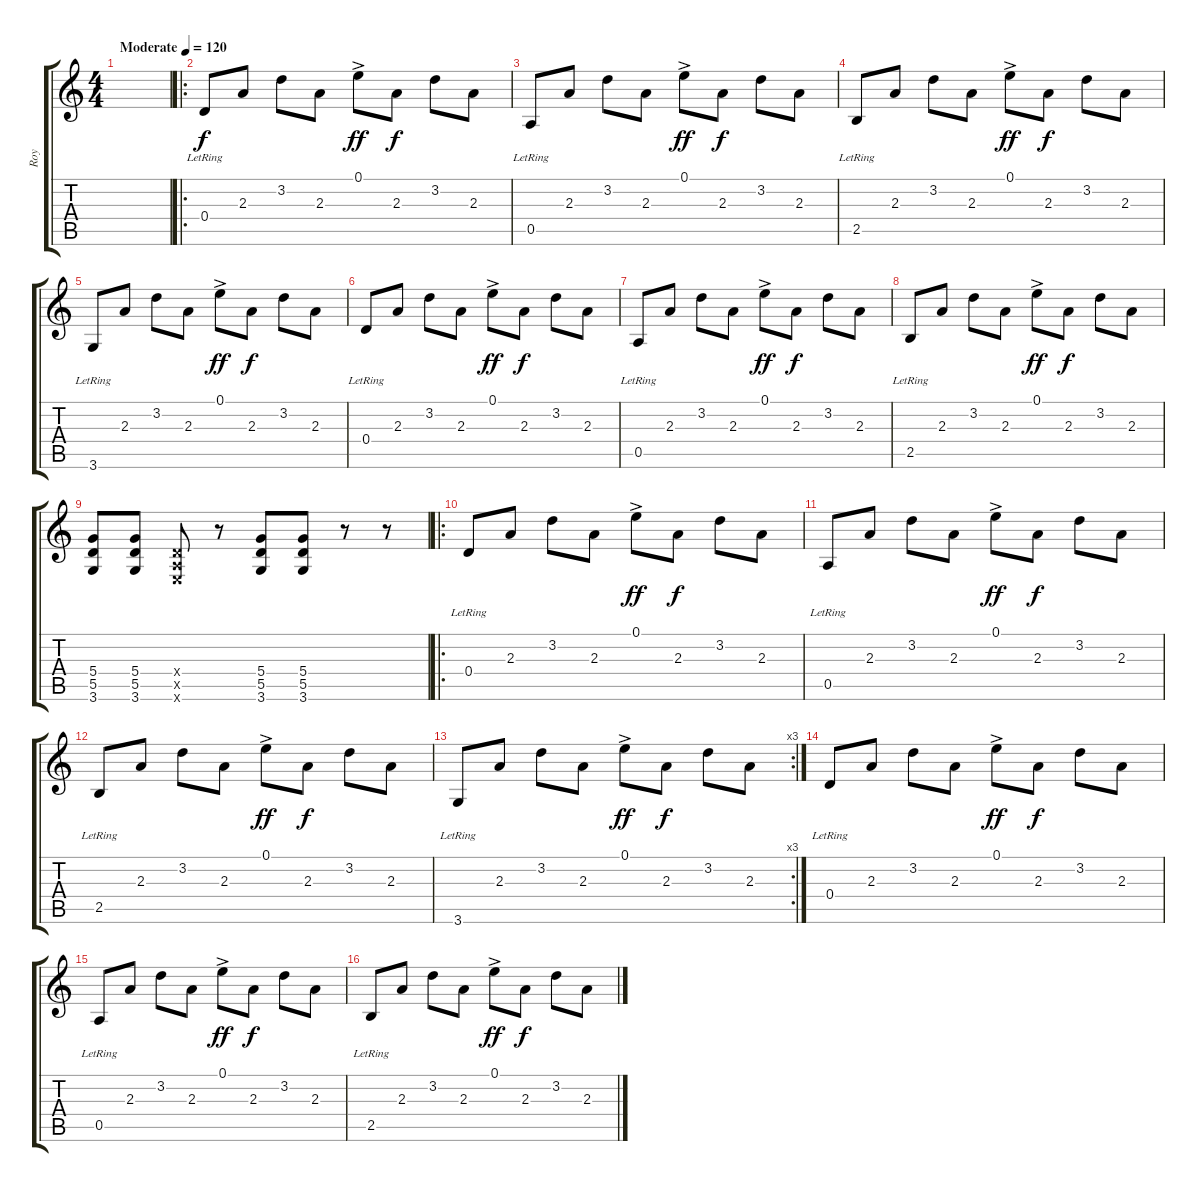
\track ("Roy" "Roy") {instrument distortionguitar}
\staff {score tabs}
\tuning (E4 B3 G3 D3 A2 E2) {hide}
\ts (4 4)
\tempo (120 "Moderate")
\clef g2
\ks c
|
\ro
0.4{lr}.8 2.3.8 3.2.8 2.3.8 0.1{ac}.8{dy ff} 2.3.8{dy f} 3.2.8 2.3.8 |
0.5{lr}.8 2.3.8 3.2.8 2.3.8 0.1{ac}.8{dy ff} 2.3.8{dy f} 3.2.8 2.3.8 |
2.5{lr}.8 2.3.8 3.2.8 2.3.8 0.1{ac}.8{dy ff} 2.3.8{dy f} 3.2.8 2.3.8 |
3.6{lr}.8 2.3.8 3.2.8 2.3.8 0.1{ac}.8{dy ff} 2.3.8{dy f} 3.2.8 2.3.8 |
0.4{lr}.8 2.3.8 3.2.8 2.3.8 0.1{ac}.8{dy ff} 2.3.8{dy f} 3.2.8 2.3.8 |
0.5{lr}.8 2.3.8 3.2.8 2.3.8 0.1{ac}.8{dy ff} 2.3.8{dy f} 3.2.8 2.3.8 |
2.5{lr}.8 2.3.8 3.2.8 2.3.8 0.1{ac}.8{dy ff} 2.3.8{dy f} 3.2.8 2.3.8 |
(5.4 5.5 3.6).8 (5.4 5.5 3.6).8 (0.4{x} 0.5{x} 0.6{x}).8 r.8 (5.4 5.5 3.6).8 (5.4 5.5 3.6).8 r.8 r.8 |
\ro
0.4{lr}.8 2.3.8 3.2.8 2.3.8 0.1{ac}.8{dy ff} 2.3.8{dy f} 3.2.8 2.3.8 |
0.5{lr}.8 2.3.8 3.2.8 2.3.8 0.1{ac}.8{dy ff} 2.3.8{dy f} 3.2.8 2.3.8 |
2.5{lr}.8 2.3.8 3.2.8 2.3.8 0.1{ac}.8{dy ff} 2.3.8{dy f} 3.2.8 2.3.8 |
\rc 3
3.6{lr}.8 2.3.8 3.2.8 2.3.8 0.1{ac}.8{dy ff} 2.3.8{dy f} 3.2.8 2.3.8 |
0.4{lr}.8 2.3.8 3.2.8 2.3.8 0.1{ac}.8{dy ff} 2.3.8{dy f} 3.2.8 2.3.8 |
0.5{lr}.8 2.3.8 3.2.8 2.3.8 0.1{ac}.8{dy ff} 2.3.8{dy f} 3.2.8 2.3.8 |
2.5{lr}.8 2.3.8 3.2.8 2.3.8 0.1{ac}.8{dy ff} 2.3.8{dy f} 3.2.8 2.3.8
